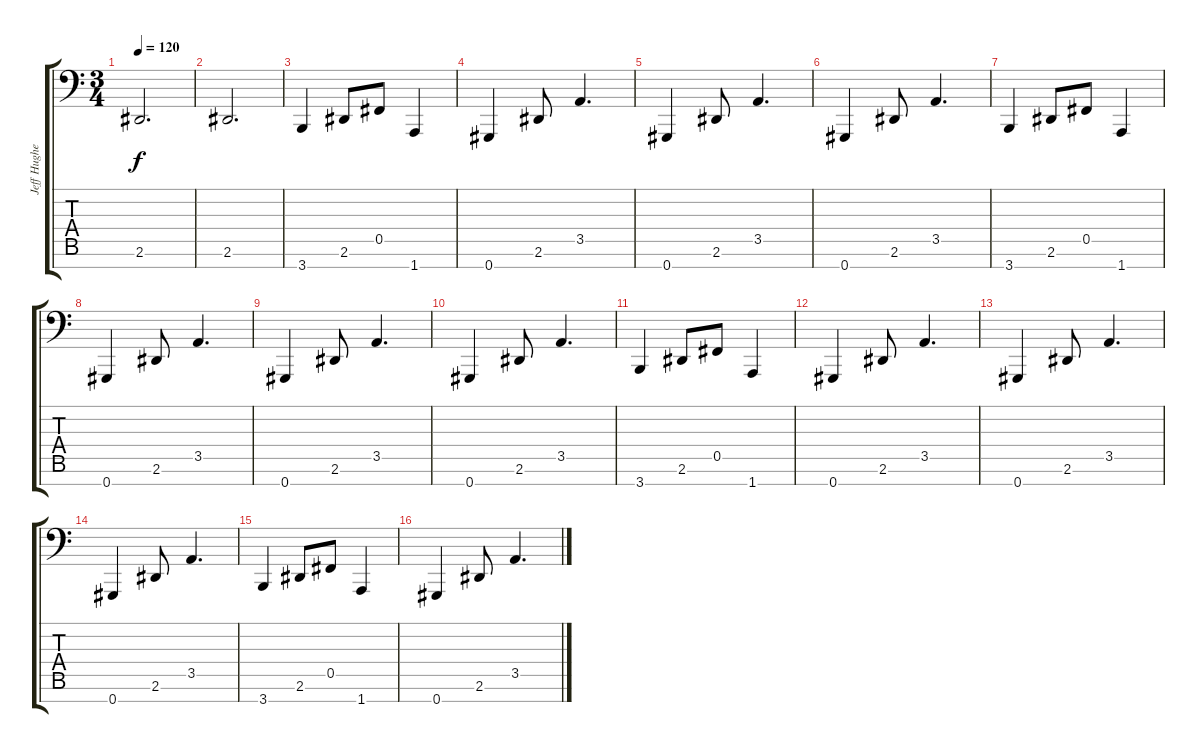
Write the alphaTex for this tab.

\track ("Jeff Hughell" "Jeff Hughe") {instrument electricbassfinger}
\staff {score tabs}
\tuning (Db3 Ab2 E2 B1 Gb1 Db1 Ab0) {hide}
\ts (3 4)
\tempo 120
\clef f4
\ks c
2.6.2{d dy f} |
2.6.2{d} |
3.7.4 2.6.8 0.5.8 1.7.4 |
0.7.4 2.6.8 3.5.4{d} |
0.7.4 2.6.8 3.5.4{d} |
0.7.4 2.6.8 3.5.4{d} |
3.7.4 2.6.8 0.5.8 1.7.4 |
0.7.4 2.6.8 3.5.4{d} |
0.7.4 2.6.8 3.5.4{d} |
0.7.4 2.6.8 3.5.4{d} |
3.7.4 2.6.8 0.5.8 1.7.4 |
0.7.4 2.6.8 3.5.4{d} |
0.7.4 2.6.8 3.5.4{d} |
0.7.4 2.6.8 3.5.4{d} |
3.7.4 2.6.8 0.5.8 1.7.4 |
0.7.4 2.6.8 3.5.4{d}
